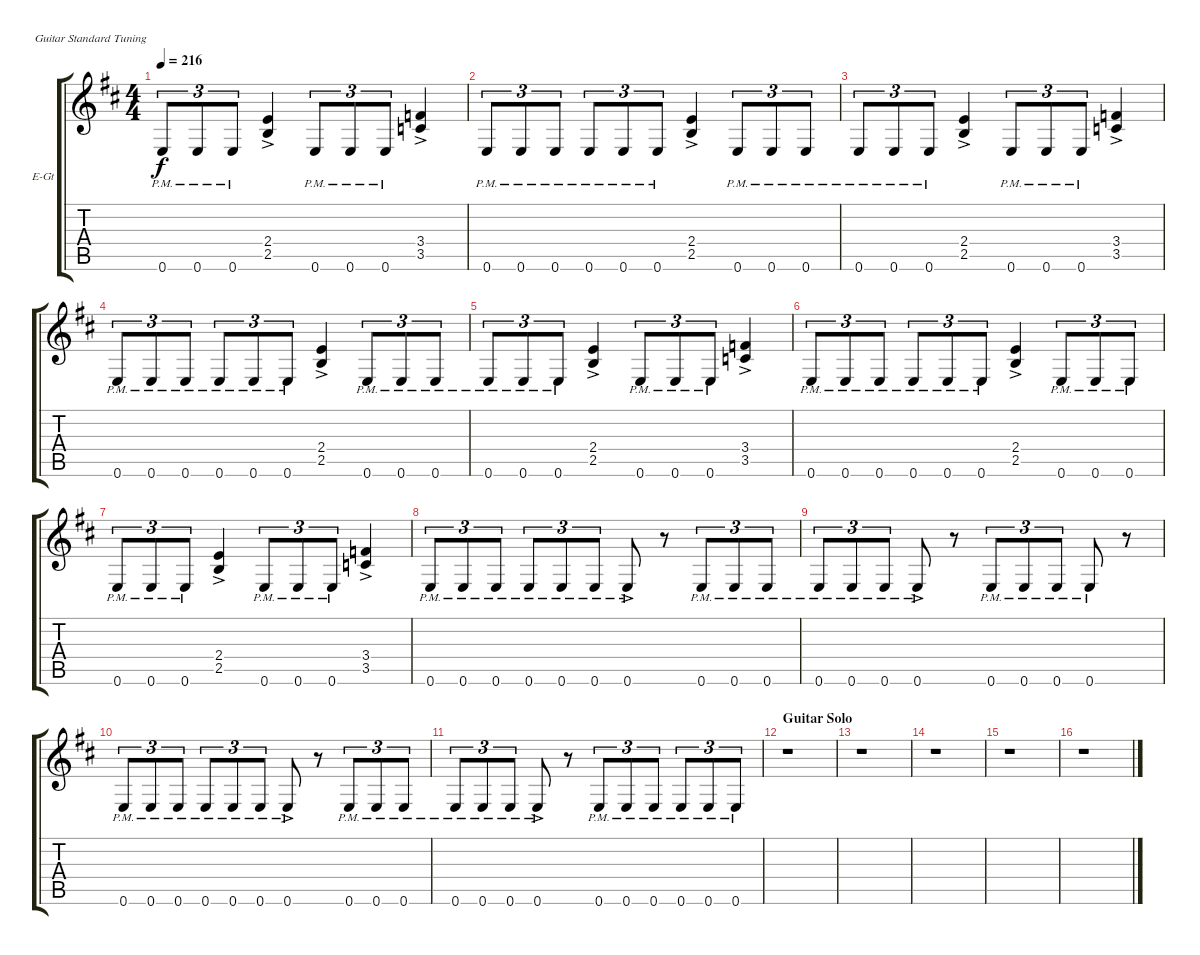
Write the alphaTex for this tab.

\bracketExtendMode groupsimilarinstruments
\firstSystemTrackNameOrientation horizontal
\otherSystemsTrackNameOrientation horizontal
\track ("Gtr 5" "E-Gt") {instrument distortionguitar}
\staff {score tabs}
\tuning (E4 B3 G3 D3 A2 E2)
\ts (4 4)
\tempo 216
\clef g2
\scale
1.06305
\ks d
0.6{pm}.8{tu (3 2) dy f} 0.6{pm}.8{tu (3 2)} 0.6{pm}.8{tu (3 2)} (2.4{ac} 2.5{ac}).4 0.6{pm}.8{tu (3 2)} 0.6{pm}.8{tu (3 2)} 0.6{pm}.8{tu (3 2)} (3.4{ac} 3.5{ac}).4 |
\scale
0.936948 0.6{pm}.8{tu (3 2)} 0.6{pm}.8{tu (3 2)} 0.6{pm}.8{tu (3 2)} 0.6{pm}.8{tu (3 2)} 0.6{pm}.8{tu (3 2)} 0.6{pm}.8{tu (3 2)} (2.4{ac} 2.5{ac}).4 0.6{pm}.8{tu (3 2)} 0.6{pm}.8{tu (3 2)} 0.6{pm}.8{tu (3 2)} |
\scale
1.06305 0.6{pm}.8{tu (3 2)} 0.6{pm}.8{tu (3 2)} 0.6{pm}.8{tu (3 2)} (2.4{ac} 2.5{ac}).4 0.6{pm}.8{tu (3 2)} 0.6{pm}.8{tu (3 2)} 0.6{pm}.8{tu (3 2)} (3.4{ac} 3.5{ac}).4 |
\scale
0.936948 0.6{pm}.8{tu (3 2)} 0.6{pm}.8{tu (3 2)} 0.6{pm}.8{tu (3 2)} 0.6{pm}.8{tu (3 2)} 0.6{pm}.8{tu (3 2)} 0.6{pm}.8{tu (3 2)} (2.4{ac} 2.5{ac}).4 0.6{pm}.8{tu (3 2)} 0.6{pm}.8{tu (3 2)} 0.6{pm}.8{tu (3 2)} |
\scale
1.06305 0.6{pm}.8{tu (3 2)} 0.6{pm}.8{tu (3 2)} 0.6{pm}.8{tu (3 2)} (2.4{ac} 2.5{ac}).4 0.6{pm}.8{tu (3 2)} 0.6{pm}.8{tu (3 2)} 0.6{pm}.8{tu (3 2)} (3.4{ac} 3.5{ac}).4 |
\scale
0.936948 0.6{pm}.8{tu (3 2)} 0.6{pm}.8{tu (3 2)} 0.6{pm}.8{tu (3 2)} 0.6{pm}.8{tu (3 2)} 0.6{pm}.8{tu (3 2)} 0.6{pm}.8{tu (3 2)} (2.4{ac} 2.5{ac}).4 0.6{pm}.8{tu (3 2)} 0.6{pm}.8{tu (3 2)} 0.6{pm}.8{tu (3 2)} |
\scale
1.06305 0.6{pm}.8{tu (3 2)} 0.6{pm}.8{tu (3 2)} 0.6{pm}.8{tu (3 2)} (2.4{ac} 2.5{ac}).4 0.6{pm}.8{tu (3 2)} 0.6{pm}.8{tu (3 2)} 0.6{pm}.8{tu (3 2)} (3.4{ac} 3.5{ac}).4 |
\scale
0.936948 0.6{pm}.8{tu (3 2)} 0.6{pm}.8{tu (3 2)} 0.6{pm}.8{tu (3 2)} 0.6{pm}.8{tu (3 2)} 0.6{pm}.8{tu (3 2)} 0.6{pm}.8{tu (3 2)} 0.6{ac pm}.8 r.8 0.6{pm}.8{tu (3 2)} 0.6{pm}.8{tu (3 2)} 0.6{pm}.8{tu (3 2)} |
\scale
1.06305 0.6{pm}.8{tu (3 2)} 0.6{pm}.8{tu (3 2)} 0.6{pm}.8{tu (3 2)} 0.6{ac pm}.8 r.8 0.6{pm}.8{tu (3 2)} 0.6{pm}.8{tu (3 2)} 0.6{pm}.8{tu (3 2)} 0.6{pm}.8 r.8 |
\scale
0.936948 0.6{pm}.8{tu (3 2)} 0.6{pm}.8{tu (3 2)} 0.6{pm}.8{tu (3 2)} 0.6{pm}.8{tu (3 2)} 0.6{pm}.8{tu (3 2)} 0.6{pm}.8{tu (3 2)} 0.6{ac pm}.8 r.8 0.6{pm}.8{tu (3 2)} 0.6{pm}.8{tu (3 2)} 0.6{pm}.8{tu (3 2)} |
\scale
1.06305 0.6{pm}.8{tu (3 2)} 0.6{pm}.8{tu (3 2)} 0.6{pm}.8{tu (3 2)} 0.6{ac pm}.8 r.8 0.6{pm}.8{tu (3 2)} 0.6{pm}.8{tu (3 2)} 0.6{pm}.8{tu (3 2)} 0.6{pm}.8{tu (3 2)} 0.6{pm}.8{tu (3 2)} 0.6{pm}.8{tu (3 2)} |
\section ("" "Guitar Solo")
\scale
0.936948 r.1 |
\scale
1.06305 r.1 |
\scale
0.936948 r.1 |
\scale
1.06305 r.1 |
\scale
0.936948 r.1
